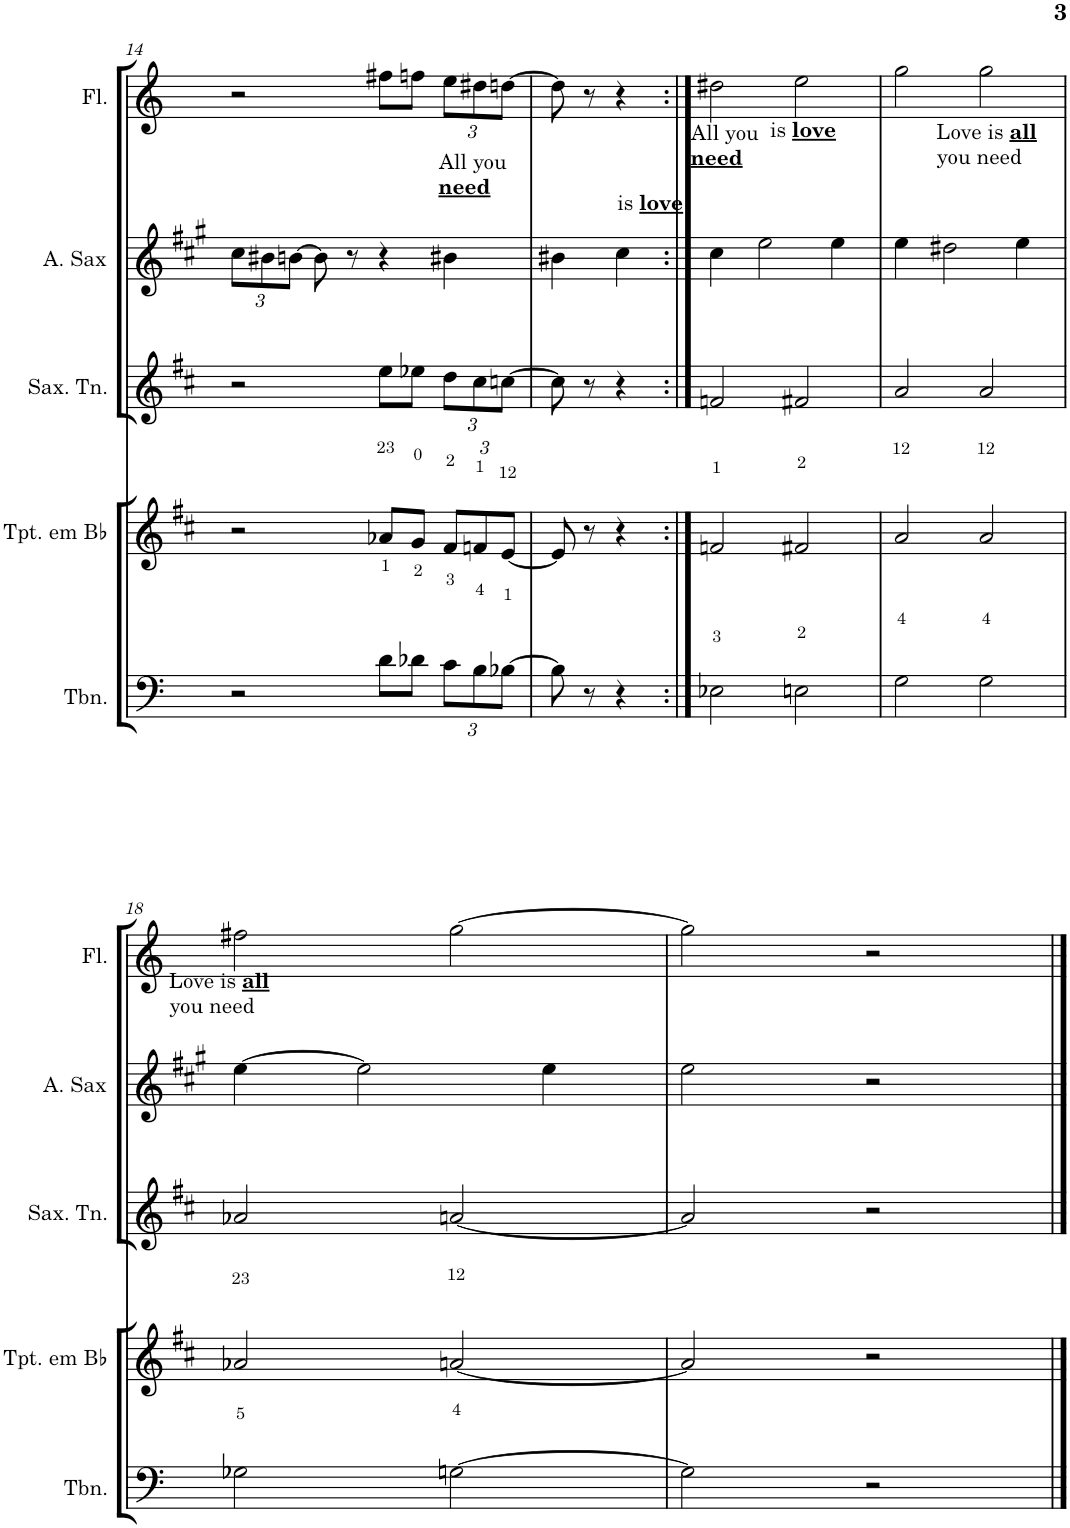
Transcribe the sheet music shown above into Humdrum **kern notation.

**kern	**kern	**kern	**kern	**kern
*part5	*part4	*part3	*part2	*part1
*staff5	*staff4	*staff3	*staff2	*staff1
*I"Trombone	*I"Trompete em Bb	*I"Saxofone Tenor	*I"Saxofone Alto	*I"Flauta Transversal
*I'Tbn.	*I'Tpt. em Bb	*I'Sax. Tn.	*	*I'Fl.
!!LO:PB:g=z
*clefF4	*clefG2	*clefG2	*clefG2	*clefG2
*	*Trd1c2	*Trd8c14	*Trd5c9	*
*k[]	*k[f#c#]	*k[f#c#]	*k[f#c#g#]	*k[]
*M4/4	*M4/4	*M4/4	*M4/4	*M4/4
*	*	*	*Xbrackettup	*
=14	=14	=14	=14	=14
2r	2r	2r	12cc#\L	2r
.	.	.	12b#X\	.
.	.	.	[12bn\J	.
.	.	.	8b\]	.
.	.	.	8r	.
8d\L	8a-X/L	8ee\L	4r	8ff#X\L
8d-X\J	8g/J	8ee-X\J	.	8ffn\J
*Xbrackettup	*Xbrackettup	*Xbrackettup	*	*Xbrackettup
!	!	!	!LO:TX:a:t=All you	!
!	!	!	!LO:TX:a:B:t=need	!
12c\L	12f#/L	12dd\L	4b#X\	12ee\L
12B\	12fn/	12cc#\	.	12dd#X\
[12B-X\J	[12e/J	[12ccn\J	.	[12ddn\J
=15	=15	=15	=15	=15
8B-\]	8e/]	8cc\]	4b#X\	8dd\]
8r	8r	8r	.	8r
!	!	!	!LO:TX:a:t=is	!
!	!	!	!LO:TX:a:B:t=love	!
4r	4r	4r	4cc#\	4r
=16:|!	=16:|!	=16:|!	=16:|!	=16:|!
!	!	!	!	!LO:TX:b:t=All you
!	!	!	!	!LO:TX:b:B:t=need
2E-X\	2fn/	2fn/	4cc#\	2dd#X\
.	.	.	2ee\	.
!	!	!	!	!LO:TX:b:t=is
!	!	!	!	!LO:TX:b:B:t=love
2En\	2f#X/	2f#X/	.	2ee\
.	.	.	4ee\	.
=17	=17	=17	=17	=17
2G\	2a/	2a/	4ee\	2gg\
!	!	!	!LO:TX:a:t=Love is	!
!	!	!	!LO:TX:a:B:t=all	!
!	!	!	!LO:TX:a:t=you need	!
.	.	.	2dd#X\	.
2G\	2a/	2a/	.	2gg\
.	.	.	4ee\	.
!!LO:LB:g=z
=18	=18	=18	=18	=18
!	!	!	!	!LO:TX:a:t=Love is
!	!	!	!	!LO:TX:a:B:t=all
!	!	!	!	!LO:TX:a:t=you need
2G-X\	2a-X/	2a-X/	[4ee\	2ff#X\
.	.	.	2ee\]	.
[2Gn\	[2an/	[2an/	.	[2gg\
.	.	.	4ee\	.
=19	=19	=19	=19	=19
2G\]	2a/]	2a/]	2ee\	2gg\]
2r	2r	2r	2r	2r
==	==	==	==	==
*-	*-	*-	*-	*-
